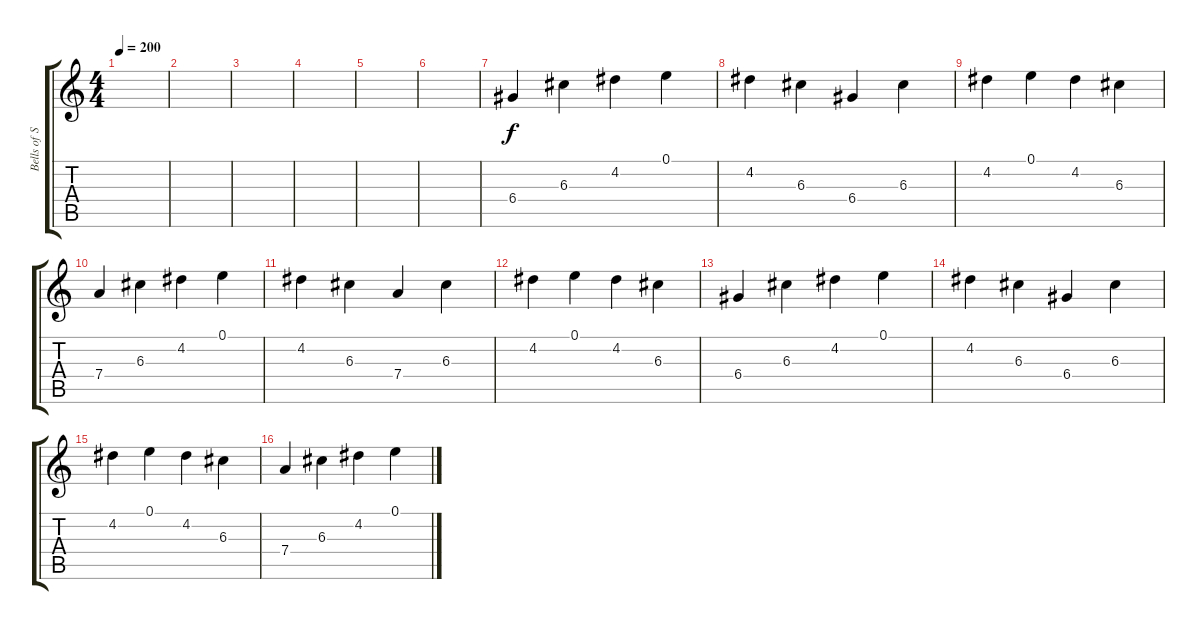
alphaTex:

\track ("Bells of Sorrow" "Bells of S") {instrument overdrivenguitar}
\staff {score tabs}
\tuning (E4 B3 G3 D3 A2 E2) {hide}
\ts (4 4)
\tempo 200
\clef g2
\ks c
|
|
|
|
|
|
6.4.4{volume 16 instrument tubularbells} 6.3.4 4.2.4 0.1.4 |
4.2.4 6.3.4 6.4.4 6.3.4 |
4.2.4 0.1.4 4.2.4 6.3.4 |
7.4.4 6.3.4 4.2.4 0.1.4 |
4.2.4 6.3.4 7.4.4 6.3.4 |
4.2.4 0.1.4 4.2.4 6.3.4 |
6.4.4 6.3.4 4.2.4 0.1.4 |
4.2.4 6.3.4 6.4.4 6.3.4 |
4.2.4 0.1.4 4.2.4 6.3.4 |
7.4.4 6.3.4 4.2.4 0.1.4
